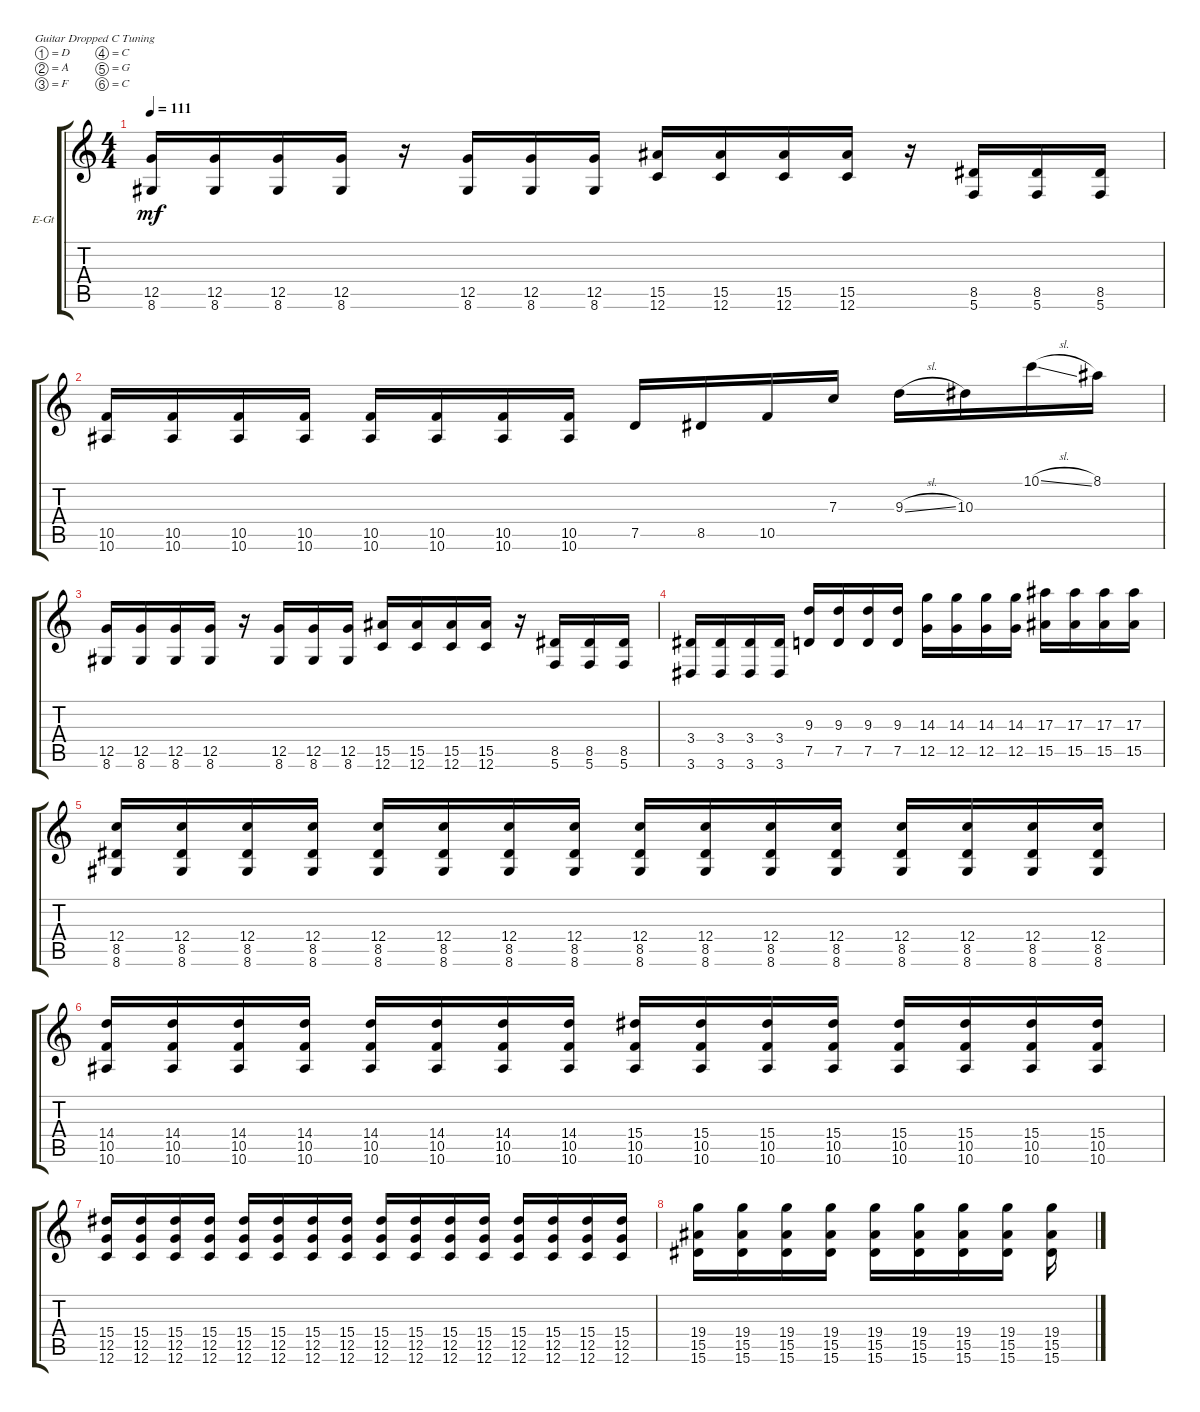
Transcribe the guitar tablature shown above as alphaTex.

\defaultSystemsLayout 4
\bracketExtendMode groupsimilarinstruments
\firstSystemTrackNameOrientation horizontal
\otherSystemsTrackNameOrientation horizontal
\track ("Electric Guitar Left" "E-Gt") {instrument overdrivenguitar}
\staff {score tabs}
\tuning (D4 A3 F3 C3 G2 C2)
\ts (4 4)
\tempo 111
\clef g2
\ks c
(8.6 12.5).16{dy mf} (8.6 12.5).16 (12.5 8.6).16 (12.5 8.6).16 r.16 (8.6 12.5).16 (8.6 12.5).16 (8.6 12.5).16 (12.6 15.5).16 (12.6 15.5).16 (12.6 15.5).16 (12.6 15.5).16 r.16 (5.6 8.5).16 (5.6 8.5).16 (5.6 8.5).16 |
(10.6 10.5).16 (10.6 10.5).16 (10.6 10.5).16 (10.6 10.5).16 (10.6 10.5).16 (10.6 10.5).16 (10.6 10.5).16 (10.6 10.5).16 7.5.16 8.5.16 10.5.16 7.3.16 9.3{sl}.16 10.3.16 10.1{sl}.16 8.1.16 |
(8.6 12.5).16 (8.6 12.5).16 (12.5 8.6).16 (12.5 8.6).16 r.16 (8.6 12.5).16 (8.6 12.5).16 (8.6 12.5).16 (12.6 15.5).16 (12.6 15.5).16 (12.6 15.5).16 (12.6 15.5).16 r.16 (5.6 8.5).16 (5.6 8.5).16 (5.6 8.5).16 |
(3.6 3.4).16 (3.6 3.4).16 (3.6 3.4).16 (3.6 3.4).16 (7.5 9.3).16 (7.5 9.3).16 (7.5 9.3).16 (7.5 9.3).16 (12.5 14.3).16 (12.5 14.3).16 (12.5 14.3).16 (12.5 14.3).16 (15.5 17.3).16 (15.5 17.3).16 (15.5 17.3).16 (17.3 15.5).16 |
(8.6 8.5 12.4).16 (8.6 8.5 12.4).16 (8.6 8.5 12.4).16 (8.6 8.5 12.4).16 (8.6 8.5 12.4).16 (8.6 8.5 12.4).16 (8.6 8.5 12.4).16 (8.6 8.5 12.4).16 (8.6 8.5 12.4).16 (8.6 8.5 12.4).16 (8.6 8.5 12.4).16 (8.6 8.5 12.4).16 (8.6 8.5 12.4).16 (8.6 8.5 12.4).16 (8.6 8.5 12.4).16 (8.6 8.5 12.4).16 |
(10.6 14.4 10.5).16 (14.4 10.6 10.5).16 (10.6 14.4 10.5).16 (10.6 14.4 10.5).16 (14.4 10.6 10.5).16 (10.6 14.4 10.5).16 (10.6 14.4 10.5).16 (14.4 10.6 10.5).16 (10.6 15.4 10.5).16 (15.4 10.6 10.5).16 (10.6 15.4 10.5).16 (10.6 15.4 10.5).16 (15.4 10.6 10.5).16 (10.6 15.4 10.5).16 (10.6 15.4 10.5).16 (15.4 10.5 10.6).16 |
(12.6 15.4 12.5).16 (15.4 12.6 12.5).16 (12.6 15.4 12.5).16 (12.6 15.4 12.5).16 (15.4 12.6 12.5).16 (12.6 15.4 12.5).16 (12.6 15.4 12.5).16 (15.4 12.6 12.5).16 (12.6 15.4 12.5).16 (15.4 12.6 12.5).16 (12.6 15.4 12.5).16 (12.6 15.4 12.5).16 (15.4 12.6 12.5).16 (12.6 15.4 12.5).16 (12.6 15.4 12.5).16 (15.4 12.6 12.5).16 |
(15.6 19.4 15.5).16 (15.6 19.4 15.5).16 (15.6 19.4 15.5).16 (15.6 19.4 15.5).16 (15.6 19.4 15.5).16 (15.6 19.4 15.5).16 (15.6 19.4 15.5).16 (15.6 19.4 15.5).16 (15.6 19.4 15.5).16
